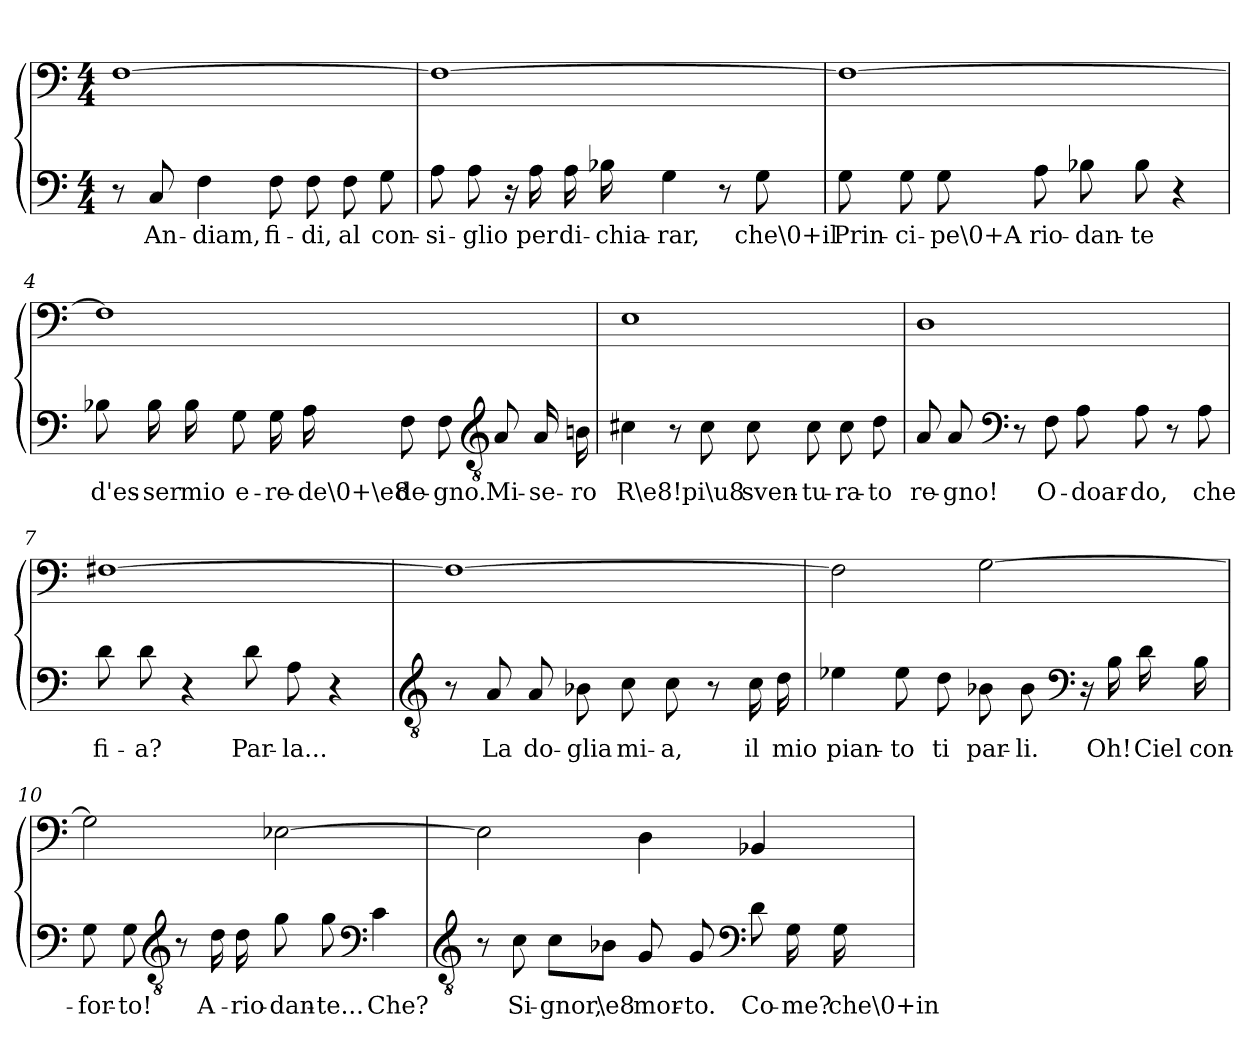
**kern	**text	**kern
*part1	*part1	*part1
*staff2	*staff2	*staff1
*clefF4	*	*clefF4
*k[]	*	*k[]
*C:	*	*C:
*M4/4	*	*M4/4
=1	=1	=1
8r	.	[1F\
8C/	An-	.
4F\	-diam,	.
8F\	fi-	.
8F\	-di,	.
8F\	al	.
8G\	con-	.
=2	=2	=2
8A\	-si-	1F\_
8A\	-glio	.
16r	.	.
16A\	per	.
16A\	di-	.
16B-X\	-chia-	.
4G\	-rar,	.
8r	.	.
8G\	che\0+il	.
=3	=3	=3
8G\	Prin-	1F\_
8G\	-ci-	.
8G\	-pe\0+A-	.
8A\	-rio-	.
8B-X\	-dan-	.
8B-\	-te	.
4r	.	.
=4	=4	=4
8B-X\	d'es-	1F\]
16B-\	-ser	.
16B-\	mio	.
8G\	e-	.
16G\	-re-	.
16A\	-de\0+\e8	.
8F\	de-	.
8F\	-gno.	.
*clefGv2	*	*
8A/	Mi-	.
16A/	-se-	.
16Bn\	-ro	.
=5	=5	=5
4c#X\	R\e8!	1E\
8r	.	.
8c#\	pi\u8	.
8c#\	sven-	.
8c#\	-tu-	.
8c#\	-ra-	.
8d\	-to	.
=6	=6	=6
8A/	re-	1D\
8A/	-gno!	.
*clefF4	*	*
8r	.	.
8F\	O-	.
8A\	-doar-	.
8A\	-do,	.
8r	.	.
8A\	che	.
=7	=7	=7
8d\	fi-	[1F#X\
8d\	-a?	.
4r	.	.
8d\	Par-	.
8A\	-la...	.
4r	.	.
=8	=8	=8
*clefGv2	*	*
8r	.	1F#\_
8A/	La	.
8A/	do-	.
8B-X\	-glia	.
8c\	mi-	.
8c\	-a,	.
8r	.	.
16c\	il	.
16d\	mio	.
=9	=9	=9
4e-X\	pian-	2F#\]
8e-\	-to	.
8d\	ti	.
8B-X\	par-	[2G\
8B-\	-li.	.
*clefF4	*	*
16r	.	.
16B-\	Oh!	.
16d\	Ciel	.
16B-\	con-	.
=10	=10	=10
8G\	-for-	2G\]
8G\	-to!	.
*clefGv2	*	*
8r	.	.
16d\	A-	.
16d\	-rio-	.
8g\	-dan-	[2E-X\
8g\	-te...	.
*clefF4	*	*
4c\	Che?	.
=11	=11	=11
*clefGv2	*	*
8r	.	2E-\]
8c\	Si-	.
8c\L	-gnor,	.
8B-X\J	\e8	.
8G/	mor-	4D\
8G/	-to.	.
*clefF4	*	*
8d\	Co-	4BB-X/
16G\	-me?	.
16G\	che\0+in-	.
=	=	=
*-	*-	*-
